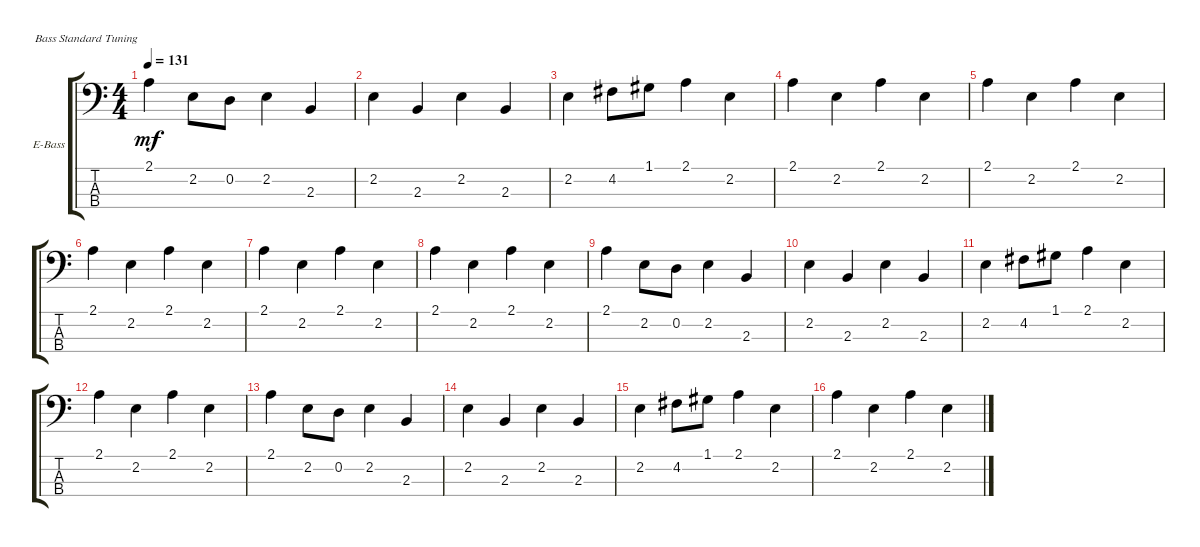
\bracketExtendMode groupsimilarinstruments
\firstSystemTrackNameOrientation horizontal
\otherSystemsTrackNameOrientation horizontal
\track ("Electric Bass" "E-Bass") {instrument electricbassfinger}
\staff {score tabs}
\tuning (G2 D2 A1 E1)
\ts (4 4)
\tempo 131
\clef f4
\ks c
2.1.4{dy mf} 2.2.8 0.2.8 2.2.4 2.3.4 |
2.2.4 2.3.4 2.2.4 2.3.4 |
2.2.4 4.2.8 1.1.8 2.1.4 2.2.4 |
2.1.4 2.2.4 2.1.4 2.2.4 |
2.1.4 2.2.4 2.1.4 2.2.4 |
2.1.4 2.2.4 2.1.4 2.2.4 |
2.1.4 2.2.4 2.1.4 2.2.4 |
2.1.4 2.2.4 2.1.4 2.2.4 |
2.1.4 2.2.8 0.2.8 2.2.4 2.3.4 |
2.2.4 2.3.4 2.2.4 2.3.4 |
2.2.4 4.2.8 1.1.8 2.1.4 2.2.4 |
2.1.4 2.2.4 2.1.4 2.2.4 |
2.1.4 2.2.8 0.2.8 2.2.4 2.3.4 |
2.2.4 2.3.4 2.2.4 2.3.4 |
2.2.4 4.2.8 1.1.8 2.1.4 2.2.4 |
2.1.4 2.2.4 2.1.4 2.2.4
